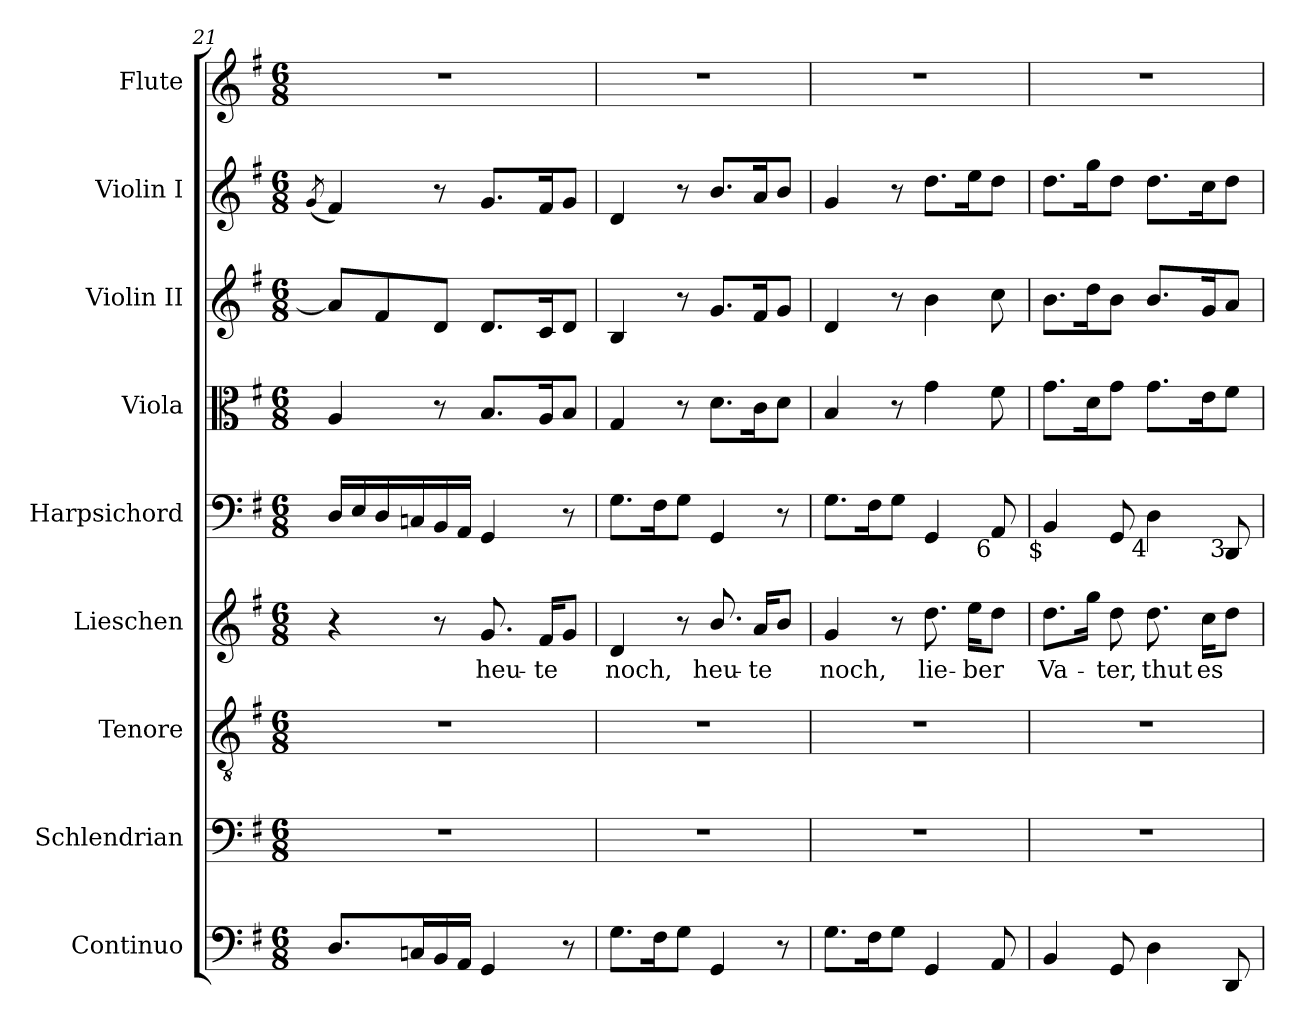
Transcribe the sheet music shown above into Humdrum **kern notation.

**kern	**kern	**kern	**kern	**text	**kern	**kern	**kern	**kern	**kern
*part9	*part8	*part7	*part6	*part6	*part5	*part4	*part3	*part2	*part1
*staff9	*staff8	*staff7	*staff6	*staff6	*staff5	*staff4	*staff3	*staff2	*staff1
*I"Continuo	*I"Schlendrian	*I"Tenore	*I"Lieschen	*	*I"Harpsichord	*I"Viola	*I"Violin II	*I"Violin I	*I"Flute
*I'Continuo	*I'Schlendrian	*I'Tenore	*I'Lieschen	*	*	*I'Viola	*	*	*
!!LO:PB:g=z
*clefF4	*clefF4	*clefGv2	*clefG2	*	*clefF4	*clefC3	*clefG2	*clefG2	*clefG2
*	*	*ITrd7c12	*	*	*	*	*	*	*
*k[f#]	*k[f#]	*k[f#]	*k[f#]	*	*k[f#]	*k[f#]	*k[f#]	*k[f#]	*k[f#]
*G:	*G:	*G:	*G:	*	*G:	*G:	*G:	*G:	*G:
*M6/8	*M6/8	*M6/8	*M6/8	*	*M6/8	*M6/8	*M6/8	*M6/8	*M6/8
=21	=21	=21	=21	=21	=21	=21	=21	=21	=21
.	.	.	.	.	.	.	.	(8qgi/	.
!	!LO:N:vis=1	!LO:N:vis=1	!	!	!	!	!	!	!LO:N:vis=1
8.Di/L	2.r	2.r	4r	.	16Di/LL	4Ai/	8ai/L]	4f#i/)	2.r
.	.	.	.	.	16Ei/	.	.	.	.
.	.	.	.	.	16Di/	.	8f#i/	.	.
16Cni/L	.	.	.	.	16Cni/	.	.	.	.
16BBi/	.	.	8r	.	16BBi/	8r	8di/J	8r	.
16AAi/JJ	.	.	.	.	16AAi/JJ	.	.	.	.
!	!	!	!	!LO:LY:b:color=#000000	!	!	!	!	!
4GGi/	.	.	8.gi/	heu-	4GGi/	8.Bi/L	8.di/L	8.gi/L	.
!	!	!	!	!LO:LY:b:color=#000000	!	!	!	!	!
.	.	.	16f#i/KL	-te	.	16Ai/k	16ci/k	16f#i/k	.
8r	.	.	8gi/J	.	8r	8Bi/J	8di/J	8gi/J	.
=22	=22	=22	=22	=22	=22	=22	=22	=22	=22
!	!LO:N:vis=1	!LO:N:vis=1	!	!	!	!	!	!	!
!	!	!	!	!LO:LY:b:color=#000000	!	!	!	!	!LO:N:vis=1
8.Gi\L	2.r	2.r	4di/	noch,	8.Gi\L	4Gi/	4Bi/	4di/	2.r
16F#i\k	.	.	.	.	16F#i\k	.	.	.	.
8Gi\J	.	.	8r	.	8Gi\J	8r	8r	8r	.
!	!	!	!	!LO:LY:b:color=#000000	!	!	!	!	!
4GGi/	.	.	8.bi/	heu-	4GGi/	8.di\L	8.gi/L	8.bi/L	.
!	!	!	!	!LO:LY:b:color=#000000	!	!	!	!	!
.	.	.	16ai/KL	-te	.	16ci\k	16f#i/k	16ai/k	.
8r	.	.	8bi/J	.	8r	8di\J	8gi/J	8bi/J	.
=23	=23	=23	=23	=23	=23	=23	=23	=23	=23
!	!LO:N:vis=1	!LO:N:vis=1	!	!	!	!	!	!	!
!	!	!	!	!LO:LY:b:color=#000000	!	!	!	!	!LO:N:vis=1
8.Gi\L	2.r	2.r	4gi/	noch,	8.Gi\L	4Bi/	4di/	4gi/	2.r
16F#i\k	.	.	.	.	16F#i\k	.	.	.	.
8Gi\J	.	.	8r	.	8Gi\J	8r	8r	8r	.
!	!	!	!	!LO:LY:b:color=#000000	!	!	!	!	!
4GGi/	.	.	8.ddi\	lie-	4GGi/	4gi\	4bi\	8.ddi\L	.
!	!	!	!	!LO:LY:b:color=#000000	!	!	!	!	!
.	.	.	16eei\KL	-ber	.	.	.	16eei\k	.
!	!	!	!	!	!LO:TX:b:rj:t=6	!	!	!	!
8AAi/	.	.	8ddi\J	.	8AAi/	8f#i\	8cci\	8ddi\J	.
=24	=24	=24	=24	=24	=24	=24	=24	=24	=24
!	!LO:N:vis=1	!LO:N:vis=1	!	!	!	!	!	!	!
!	!	!	!	!	!LO:TX:b:rj:t=$	!	!	!	!
!	!	!	!	!LO:LY:b:color=#000000	!	!	!	!	!LO:N:vis=1
4BBi/	2.r	2.r	8.ddi\L	Va-	4BBi/	8.gi\L	8.bi\L	8.ddi\L	2.r
.	.	.	16ggi\Jk	.	.	16di\k	16ddi\k	16ggi\k	.
!	!	!	!	!LO:LY:b:color=#000000	!	!	!	!	!
8GGi/	.	.	8ddi\	-ter,	8GGi/	8gi\J	8bi\J	8ddi\J	.
!	!	!	!	!	!LO:TX:b:rj:t=4	!	!	!	!
!	!	!	!	!LO:LY:b:color=#000000	!	!	!	!	!
4Di\	.	.	8.ddi\	thut	4Di\	8.gi\L	8.bi/L	8.ddi\L	.
!	!	!	!	!LO:LY:b:color=#000000	!	!	!	!	!
.	.	.	16cci\KL	es	.	16ei\k	16gi/k	16cci\k	.
!	!	!	!	!	!LO:TX:b:rj:t=3	!	!	!	!
8DDi/	.	.	8ddi\J	.	8DDi/	8f#i\J	8ai/J	8ddi\J	.
=	=	=	=	=	=	=	=	=	=
*-	*-	*-	*-	*-	*-	*-	*-	*-	*-
